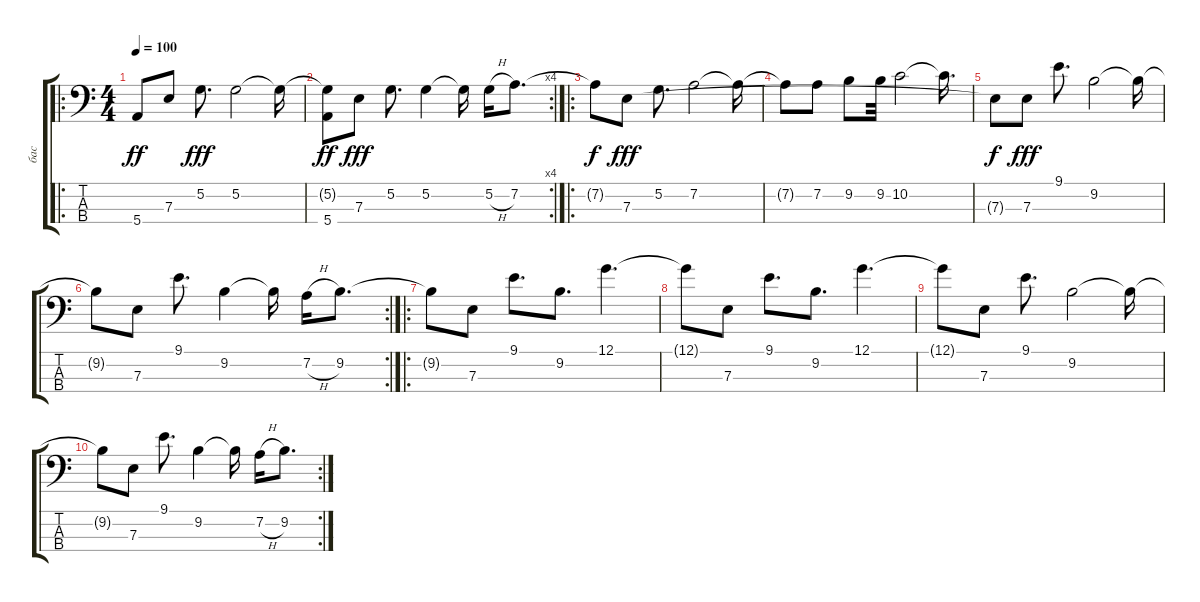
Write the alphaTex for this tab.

\track ("бас" "бас") {instrument acousticguitarnylon}
\staff {score tabs}
\tuning (G2 D2 A1 E1) {hide}
\ro
\ts (4 4)
\tempo 100
\clef f4
\ks c
5.4.8{dy ff instrument acousticguitarnylon} 7.3.8 5.2.8{d dy fff} 5.2.2 5.2{t}.16 |
\rc 4
(5.2{t} 5.4).8{dy ff} 7.3.8{dy fff} 5.2.8{d} 5.2.4 5.2{t}.16 5.2{h}.16 7.2.8{d} |
\ro
7.2{t}.8{dy f} 7.3.8{dy fff} 5.2.8{d} 7.2.2 7.2{t}.16 |
7.2{t}.8 7.2.8 9.2.8 9.2.32 10.2.2 10.2{t}.16{d} |
7.3{t}.8{dy f} 7.3.8{dy fff} 9.1.8{d} 9.2.2 9.2{t}.16 |
\rc 2
9.2{t}.8 7.3.8 9.1.8{d} 9.2.4 9.2{t}.16 7.2{h}.16 9.2.8{d} |
\ro
9.2{t}.8 7.3.8 9.1.8{d} 9.2.8{d} 12.1.4{d} |
12.1{t}.8 7.3.8 9.1.8{d} 9.2.8{d} 12.1.4{d} |
12.1{t}.8 7.3.8 9.1.8{d} 9.2.2 9.2{t}.16 |
\rc 2
9.2{t}.8 7.3.8 9.1.8{d} 9.2.4 9.2{t}.16 7.2{h}.16 9.2.8{d}
